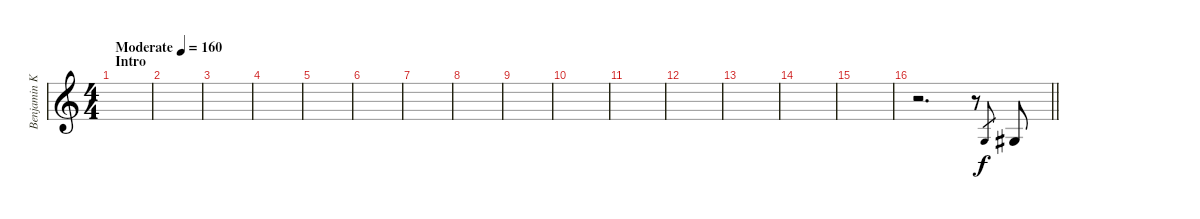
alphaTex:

\track ("Benjamin Kowalewicz (Lead Voice)" "Benjamin K") {instrument lead2sawtooth}
\staff {score}
\tuning (E4 B3 G3 D3 A2 E2) {hide}
\ts (4 4)
\section ("" "Intro")
\tempo (160 "Moderate")
\clef g2
\ks c
|
|
|
|
|
|
|
|
|
|
|
|
|
|
|
\barLineRight lightlight
r.2{d} r.8 0.3.8{gr} 1.3.8
